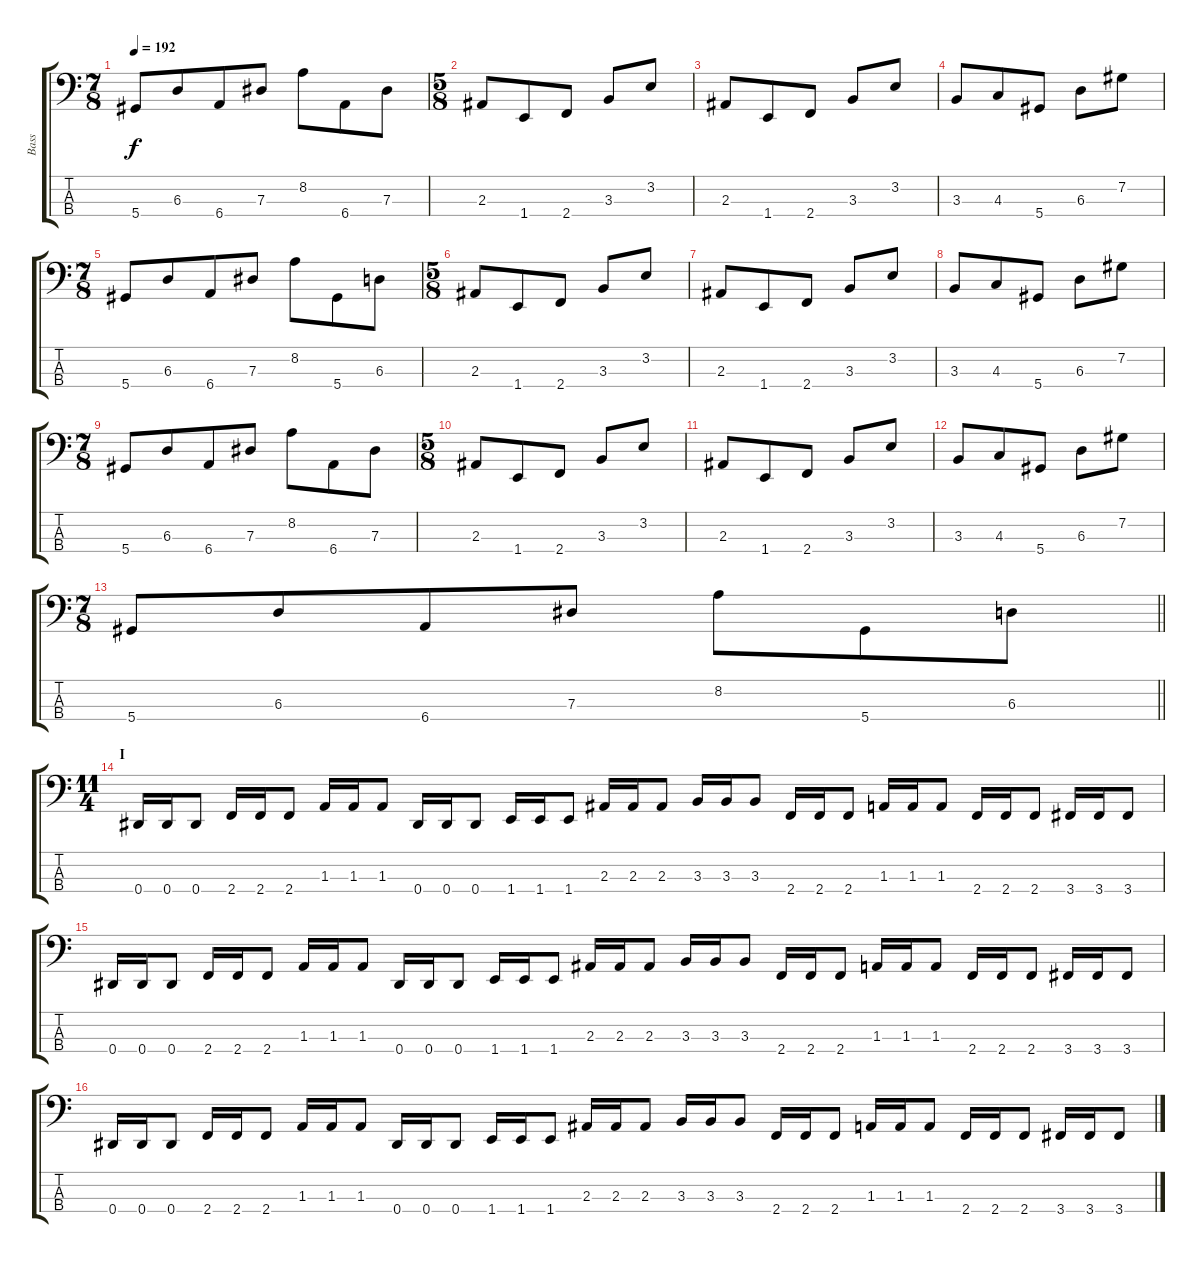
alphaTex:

\track ("Bass" "Bass") {instrument electricbasspick}
\staff {score tabs}
\tuning (Gb2 Db2 Ab1 Eb1) {hide}
\ts (7 8)
\tempo 192
\clef f4
\ks c
5.4.8{dy f} 6.3.8 6.4.8 7.3.8 8.2.8 6.4.8 7.3.8 |
\ts (5 8)
2.3.8 1.4.8 2.4.8 3.3.8 3.2.8 |
2.3.8 1.4.8 2.4.8 3.3.8 3.2.8 |
3.3.8 4.3.8 5.4.8 6.3.8 7.2.8 |
\ts (7 8)
5.4.8 6.3.8 6.4.8 7.3.8 8.2.8 5.4.8 6.3.8 |
\ts (5 8)
2.3.8 1.4.8 2.4.8 3.3.8 3.2.8 |
2.3.8 1.4.8 2.4.8 3.3.8 3.2.8 |
3.3.8 4.3.8 5.4.8 6.3.8 7.2.8 |
\ts (7 8)
5.4.8 6.3.8 6.4.8 7.3.8 8.2.8 6.4.8 7.3.8 |
\ts (5 8)
2.3.8 1.4.8 2.4.8 3.3.8 3.2.8 |
2.3.8 1.4.8 2.4.8 3.3.8 3.2.8 |
3.3.8 4.3.8 5.4.8 6.3.8 7.2.8 |
\ts (7 8)
\barLineRight lightlight
5.4.8 6.3.8 6.4.8 7.3.8 8.2.8 5.4.8 6.3.8 |
\ts (11 4)
\section ("" "I")
0.4.16 0.4.16 0.4.8 2.4.16 2.4.16 2.4.8 1.3.16 1.3.16 1.3.8 0.4.16 0.4.16 0.4.8 1.4.16 1.4.16 1.4.8 2.3.16 2.3.16 2.3.8 3.3.16 3.3.16 3.3.8 2.4.16 2.4.16 2.4.8 1.3.16 1.3.16 1.3.8 2.4.16 2.4.16 2.4.8 3.4.16 3.4.16 3.4.8 |
0.4.16 0.4.16 0.4.8 2.4.16 2.4.16 2.4.8 1.3.16 1.3.16 1.3.8 0.4.16 0.4.16 0.4.8 1.4.16 1.4.16 1.4.8 2.3.16 2.3.16 2.3.8 3.3.16 3.3.16 3.3.8 2.4.16 2.4.16 2.4.8 1.3.16 1.3.16 1.3.8 2.4.16 2.4.16 2.4.8 3.4.16 3.4.16 3.4.8 |
0.4.16 0.4.16 0.4.8 2.4.16 2.4.16 2.4.8 1.3.16 1.3.16 1.3.8 0.4.16 0.4.16 0.4.8 1.4.16 1.4.16 1.4.8 2.3.16 2.3.16 2.3.8 3.3.16 3.3.16 3.3.8 2.4.16 2.4.16 2.4.8 1.3.16 1.3.16 1.3.8 2.4.16 2.4.16 2.4.8 3.4.16 3.4.16 3.4.8
